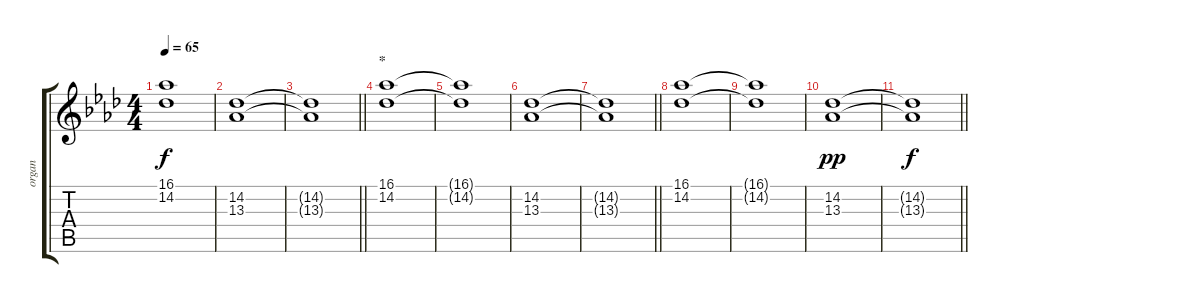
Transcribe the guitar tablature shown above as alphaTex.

\track ("organ" "organ") {instrument stringensemble2}
\staff {score tabs}
\tuning (E4 B3 G3 D3 A2 E2) {hide}
\ts (4 4)
\tempo 65
\clef g2
\ks ab
(16.1{t} 14.2{t}).1{dy f} |
(14.2 13.3).1 |
\barLineRight lightlight
(14.2{t} 13.3{t}).1 |
\section ("" "*")
(16.1 14.2).1 |
(16.1{t} 14.2{t}).1 |
(14.2 13.3).1 |
\barLineRight lightlight
(14.2{t} 13.3{t}).1 |
(16.1 14.2).1 |
(16.1{t} 14.2{t}).1 |
(14.2 13.3).1{dy pp} |
\barLineRight lightlight
(14.2{t} 13.3{t}).1{dy f}
